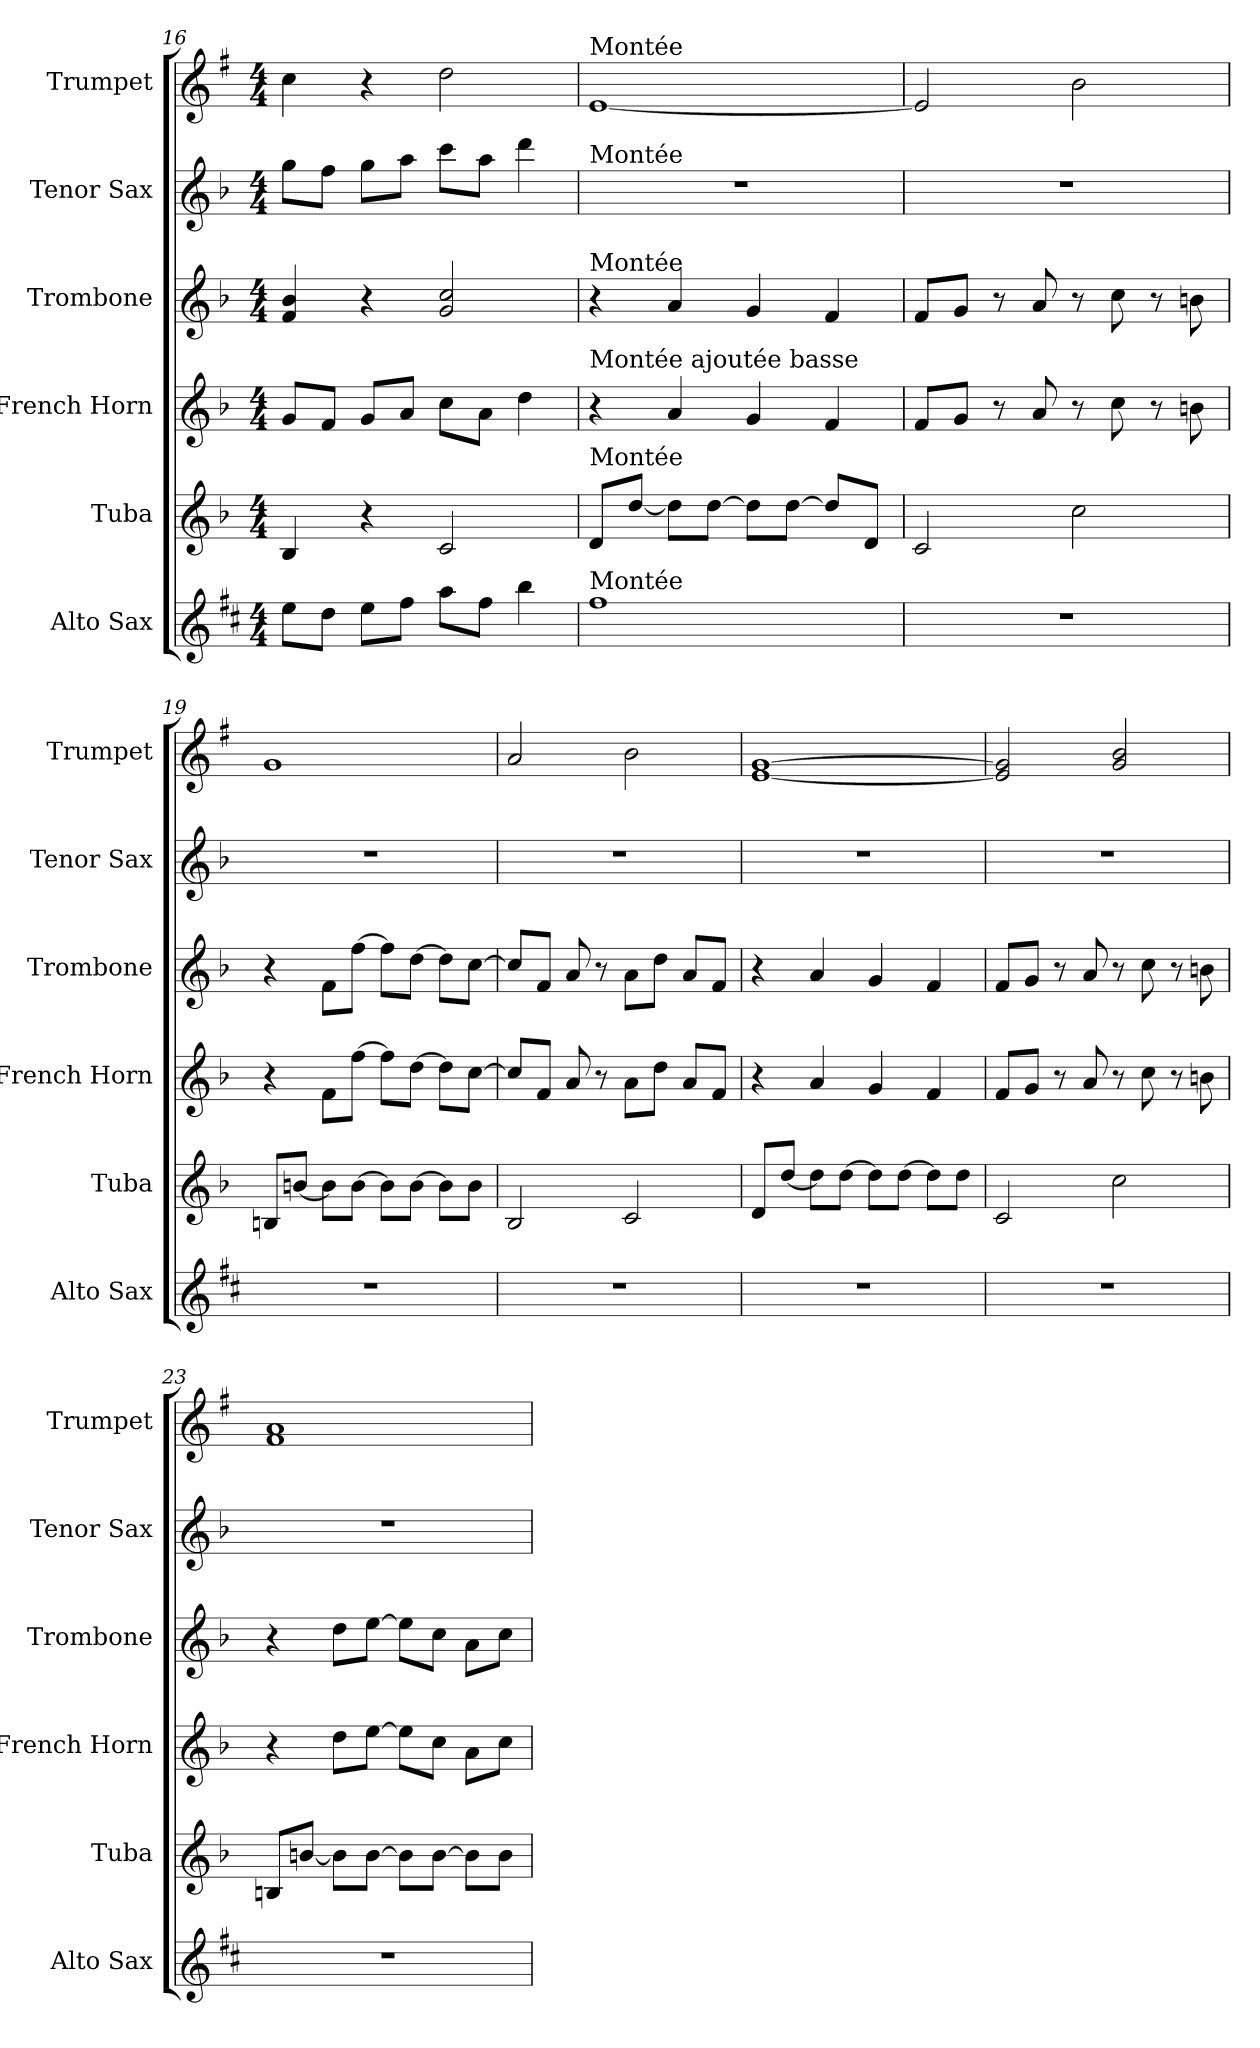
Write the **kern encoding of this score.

**kern	**kern	**kern	**kern	**kern	**kern
*part6	*part5	*part4	*part3	*part2	*part1
*staff6	*staff5	*staff4	*staff3	*staff2	*staff1
*I"Alto Sax	*I"Tuba	*I"French Horn	*I"Trombone	*I"Tenor Sax	*I"Trumpet
*I'Alto Sax	*I'Tuba	*I'French Horn	*I'Trombone	*I'Tenor Sax	*I'Trumpet
*clefG2	*clefG2	*clefG2	*clefG2	*clefG2	*clefG2
*ITrd5c9	*ITrd15c26	*ITrd8c14	*ITrd8c14	*ITrd8c14	*ITrd1c2
*k[b-]	*k[b-]	*k[b-]	*k[b-]	*k[b-]	*k[b-]
*M4/4	*M4/4	*M4/4	*M4/4	*M4/4	*M4/4
=16	=16	=16	=16	=16	=16
8gL	4BBB-	8GL	4F 4B-	8gL	4b-
8fJ	.	8FJ	.	8fJ	.
8gL	4r	8GL	4r	8gL	4r
8aJ	.	8AJ	.	8aJ	.
8ccL	2CC	8cL	2G 2c	8ccL	2cc
8aJ	.	8AJ	.	8aJ	.
4dd	.	4d	.	4dd	.
=17	=17	=17	=17	=17	=17
!	!	!	!	!	!LO:TX:a:t=Montée
!	!	!	!	!LO:TX:a:t=Montée	!
!	!	!	!LO:TX:a:t=Montée	!	!
!	!	!LO:TX:a:t=Montée ajoutée basse	!	!	!
!	!LO:TX:a:t=Montée	!	!	!	!
!LO:TX:a:t=Montée	!	!	!	!	!
1a	8DDL	4r	4r	1r	[1d
.	[8DJ	.	.	.	.
.	8DL]	4A	4A	.	.
.	[8DJ	.	.	.	.
.	8DL]	4G	4G	.	.
.	[8DJ	.	.	.	.
.	8DL]	4F	4F	.	.
.	8DDJ	.	.	.	.
=18	=18	=18	=18	=18	=18
1r	2CC	8FL	8FL	1r	2d]
.	.	8GJ	8GJ	.	.
.	.	8r	8r	.	.
.	.	8A	8A	.	.
.	2C	8r	8r	.	2a
.	.	8c	8c	.	.
.	.	8r	8r	.	.
.	.	8Bn	8Bn	.	.
=19	=19	=19	=19	=19	=19
1r	8BBBnL	4r	4r	1r	1f
.	[8BBnJ	.	.	.	.
.	8BBL]	8FL	8FL	.	.
.	[8BBJ	[8fJ	[8fJ	.	.
.	8BBL]	8fL]	8fL]	.	.
.	[8BBJ	[8dJ	[8dJ	.	.
.	8BBL]	8dL]	8dL]	.	.
.	8BBJ	[8cJ	[8cJ	.	.
=20	=20	=20	=20	=20	=20
1r	2BBB-	8cL]	8cL]	1r	2g
.	.	8FJ	8FJ	.	.
.	.	8A	8A	.	.
.	.	8r	8r	.	.
.	2CC	8AL	8AL	.	2a
.	.	8dJ	8dJ	.	.
.	.	8AL	8AL	.	.
.	.	8FJ	8FJ	.	.
=21	=21	=21	=21	=21	=21
1r	8DDL	4r	4r	1r	[1d [1f
.	[8DJ	.	.	.	.
.	8DL]	4A	4A	.	.
.	[8DJ	.	.	.	.
.	8DL]	4G	4G	.	.
.	[8DJ	.	.	.	.
.	8DL]	4F	4F	.	.
.	8DJ	.	.	.	.
=22	=22	=22	=22	=22	=22
1r	2CC	8FL	8FL	1r	2d] 2f]
.	.	8GJ	8GJ	.	.
.	.	8r	8r	.	.
.	.	8A	8A	.	.
.	2C	8r	8r	.	2f 2a
.	.	8c	8c	.	.
.	.	8r	8r	.	.
.	.	8Bn	8Bn	.	.
=23	=23	=23	=23	=23	=23
1r	8BBBnL	4r	4r	1r	1e 1g
.	[8BBnJ	.	.	.	.
.	8BBL]	8dL	8dL	.	.
.	[8BBJ	[8eJ	[8eJ	.	.
.	8BBL]	8eL]	8eL]	.	.
.	[8BBJ	8cJ	8cJ	.	.
.	8BBL]	8AL	8AL	.	.
.	8BBJ	8cJ	8cJ	.	.
=	=	=	=	=	=
*-	*-	*-	*-	*-	*-
